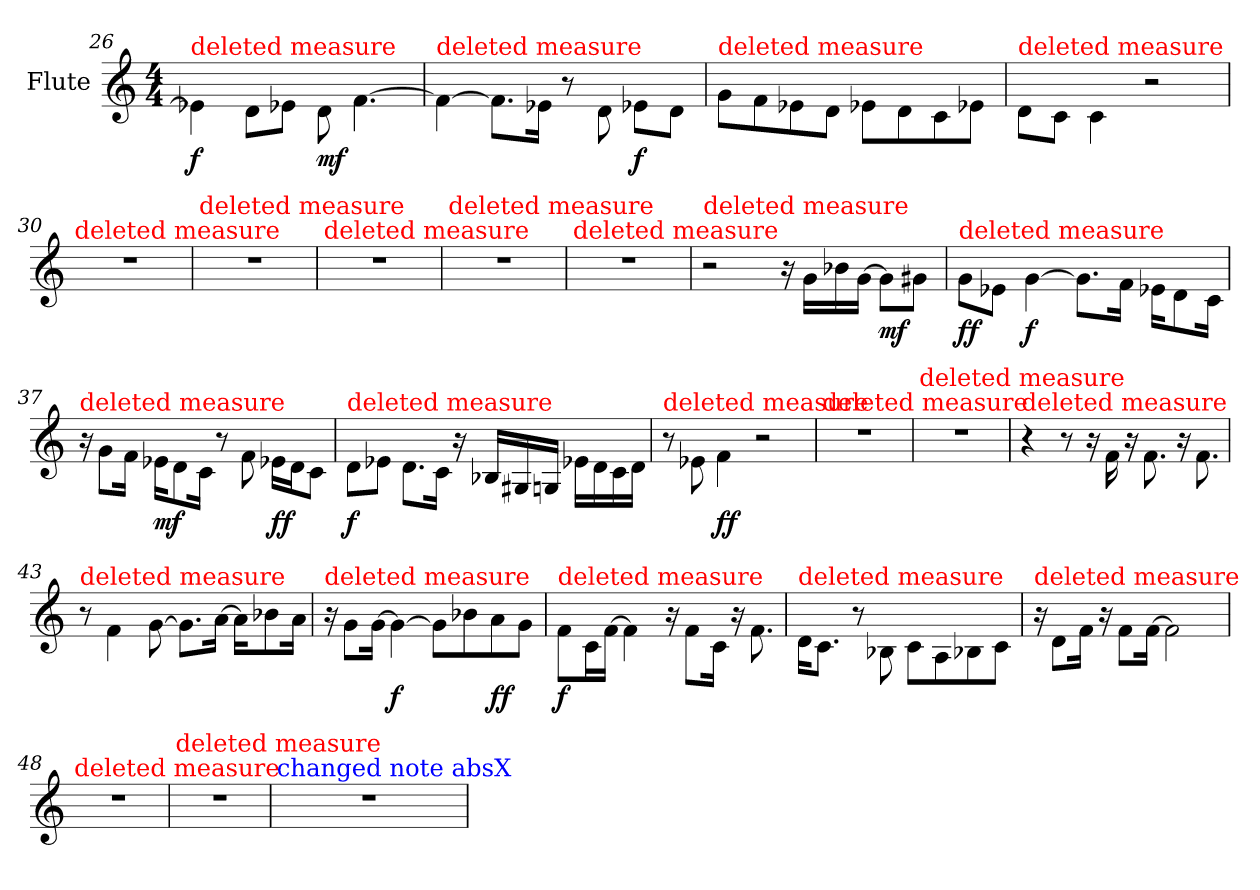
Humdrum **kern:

**kern	**dynam
*part1	*part1
*staff1	*staff1
*I"Flute	*
*I'Fl.	*
*clefG2	*
*ITrd-7c-12	*
*k[]	*
*M4/4	*
=26	=26
!LO:TX:color=#FF0000:t=deleted measure	!
!	!LO:DY:b
4ee-Xi\]	f
8ddi\L	.
8ee-Xi\J	.
!	!LO:DY:b
8ddi\	mf
[4.ffi\	.
=27	=27
!LO:TX:color=#FF0000:t=deleted measure	!
4ffi\_	.
8.ffi\L]	.
16ee-Xi\Jk	.
8r	.
8ddi\	.
!	!LO:DY:b
8ee-Xi\L	f
8ddi\J	.
=28	=28
!LO:TX:color=#FF0000:t=deleted measure	!
8ggi\L	.
8ffi\	.
8ee-Xi\	.
8ddi\J	.
8ee-Xi\L	.
8ddi\	.
8cci\	.
8ee-Xi\J	.
=29	=29
!LO:TX:color=#FF0000:t=deleted measure	!
8ddi\L	.
8cci\J	.
4cci\	.
2r	.
!!LO:LB:g=z
=30	=30
!LO:TX:color=#FF0000:t=deleted measure	!
1r	.
=31	=31
!LO:TX:color=#FF0000:t=deleted measure	!
1r	.
=32	=32
!LO:TX:color=#FF0000:t=deleted measure	!
1r	.
=33	=33
!LO:TX:color=#FF0000:t=deleted measure	!
1r	.
=34	=34
!LO:TX:color=#FF0000:t=deleted measure	!
1r	.
!!LO:LB:g=z
=35	=35
!LO:TX:color=#FF0000:t=deleted measure	!
2r	.
16r	.
16ggi\LL	.
16bb-Xi\	.
[16ggi\JJ	.
!	!LO:DY:b
8ggi\L]	mf
8gg#Xi\J	.
=36	=36
!LO:TX:color=#FF0000:t=deleted measure	!
!	!LO:DY:b
8ggi\L	ff
8ee-Xi\J	.
!	!LO:DY:b
[4ggi\	f
8.ggi\L]	.
16ffi\Jk	.
16ee-Xi\KL	.
8ddi\	.
16cci\Jk	.
=37	=37
!LO:TX:color=#FF0000:t=deleted measure	!
16r	.
8ggi\L	.
16ffi\Jk	.
!	!LO:DY:b
16ee-Xi\KL	mf
8ddi\	.
16cci\Jk	.
8r	.
8ffi\	.
!	!LO:DY:b
16ee-Xi\LL	ff
16ddi\J	.
8cci\J	.
!!LO:PB:g=z
=38	=38
!LO:TX:color=#FF0000:t=deleted measure	!
!	!LO:DY:b
8ddi\L	f
8ee-Xi\J	.
8.ddi\L	.
16cci\Jk	.
16r	.
16b-Xi/LL	.
16g#Xi/	.
16gi/JJ	.
16ee-Xi\LL	.
16ddi\	.
16cci\	.
16ddi\JJ	.
=39	=39
!LO:TX:color=#FF0000:t=deleted measure	!
8r	.
8ee-Xi\	.
!	!LO:DY:b
4ffi\	ff
2r	.
!!LO:LB:g=z
=40	=40
!LO:TX:color=#FF0000:t=deleted measure	!
1r	.
=41	=41
!LO:TX:color=#FF0000:t=deleted measure	!
1r	.
=42	=42
!LO:TX:color=#FF0000:t=deleted measure	!
4r	.
8r	.
16r	.
16ffi\	.
16r	.
8.ffi\	.
16r	.
8.ffi\	.
=43	=43
!LO:TX:color=#FF0000:t=deleted measure	!
8r	.
4ffi\	.
[8ggi\	.
8.ggi\L]	.
[16aai\Jk	.
16aai\KL]	.
8bb-Xi\	.
16aai\Jk	.
=44	=44
!LO:TX:color=#FF0000:t=deleted measure	!
16r	.
8ggi\L	.
[16ggi\Jk	.
!	!LO:DY:b
4ggi\_	f
8ggi\L]	.
8bb-Xi\	.
!	!LO:DY:b
8aai\	ff
8ggi\J	.
!!LO:LB:g=z
=45	=45
!LO:TX:color=#FF0000:t=deleted measure	!
!	!LO:DY:b
8ffi\L	f
16cci\L	.
[16ffi\JJ	.
4ffi\]	.
16r	.
8ffi\L	.
16cci\Jk	.
16r	.
8.ffi\	.
=46	=46
!LO:TX:color=#FF0000:t=deleted measure	!
16ddi\KL	.
8.cci\J	.
8r	.
8b-Xi\	.
8cci\L	.
8ai\	.
8b-Xi\	.
8cci\J	.
=47	=47
!LO:TX:color=#FF0000:t=deleted measure	!
16r	.
8ddi\L	.
16ffi\Jk	.
16r	.
8ffi\L	.
[16ffi\Jk	.
2ffi\]	.
=48	=48
!LO:TX:color=#FF0000:t=deleted measure	!
1r	.
=49	=49
!LO:TX:color=#FF0000:t=deleted measure	!
1r	.
!!LO:LB:g=z
=50	=50
!LO:TX:color=#0000FF:t=changed note absX	!
1r	.
=	=
*-	*-
